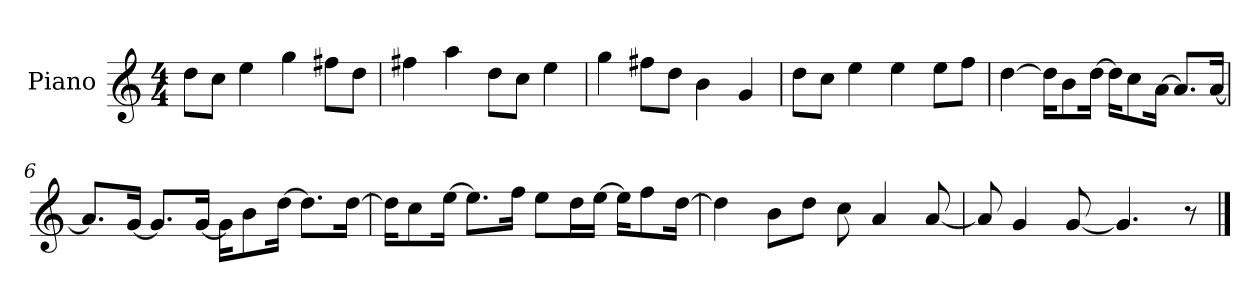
**kern
*part1
*staff1
*I"Piano
*I'P-no
*clefG2
*k[]
*M4/4
*MM90
=1
8dd\L
8cc\J
4ee\
4gg\
8ff#X\L
8dd\J
=2
4ff#X\
4aa\
8dd\L
8cc\J
4ee\
=3
4gg\
8ff#X\L
8dd\J
4b\
4g/
=4
8dd\L
8cc\J
4ee\
4ee\
8ee\L
8ff\J
=5
[4dd\
16dd\KL]
8b\
[16dd\Jk
16dd\KL]
8cc\
[16a\Jk
8.a/L]
[16a/Jk
!!LO:LB:g=z
=6
8.a/L]
[16g/Jk
8.g/L]
[16g/Jk
16g\KL]
8b\
[16dd\Jk
8.dd\L]
[16dd\Jk
=7
16dd\KL]
8cc\
[16ee\Jk
8.ee\L]
16ff\Jk
8ee\L
16dd\L
[16ee\JJ
16ee\KL]
8ff\
[16dd\Jk
=8
4dd\]
8b\L
8dd\J
8cc\
4a/
[8a/
=9
8a/]
4g/
[8g/
4.g/]
8r
==
*-
